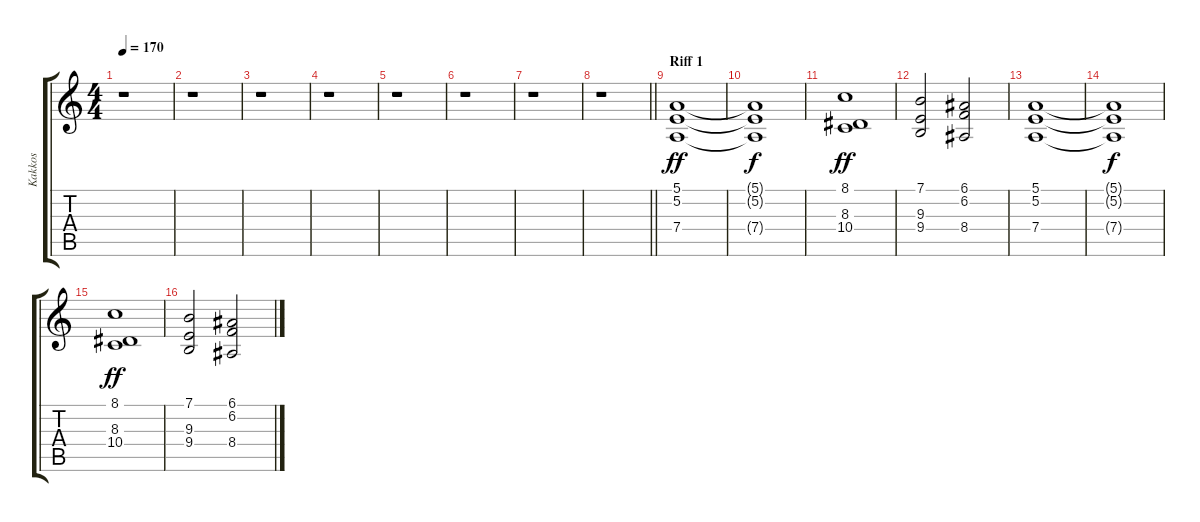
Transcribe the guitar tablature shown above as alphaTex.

\track ("Kakkos" "Kakkos") {instrument pad6metallic}
\staff {score tabs}
\tuning (E4 B3 G3 D3 A2 E2) {hide}
\ts (4 4)
\tempo 170
\clef g2
\ks c
r.1{dy ff} |
r.1 |
r.1 |
r.1 |
r.1 |
r.1 |
r.1 |
\barLineRight lightlight
r.1 |
\section ("" "Riff 1")
(5.1 5.2 7.4).1 |
(5.1{t} 5.2{t} 7.4{t}).1{dy f} |
(8.1 8.3 10.4).1{dy ff} |
(7.1 9.3 9.4).2 (6.1 6.2 8.4).2 |
(5.1 5.2 7.4).1 |
(5.1{t} 5.2{t} 7.4{t}).1{dy f} |
(8.1 8.3 10.4).1{dy ff} |
(7.1 9.3 9.4).2 (6.1 6.2 8.4).2
